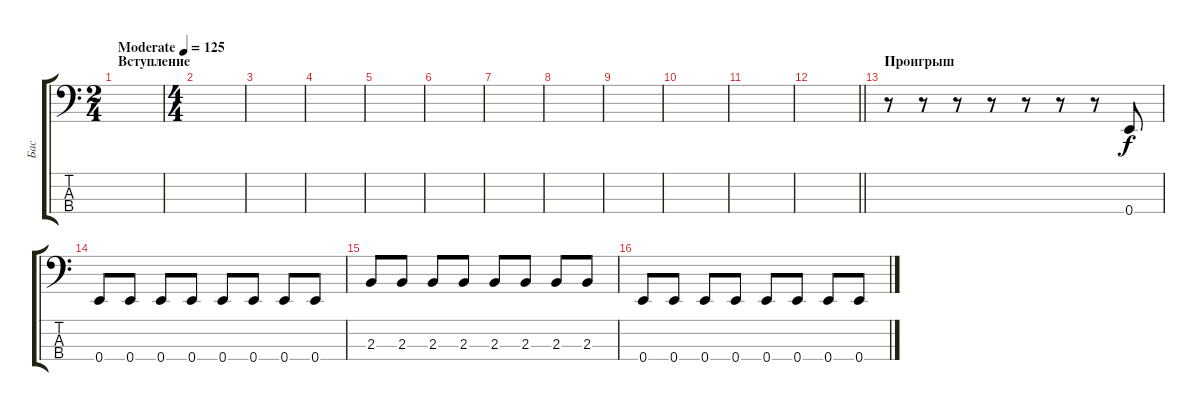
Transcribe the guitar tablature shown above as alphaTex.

\track ("Бас" "Бас") {instrument electricbassfinger}
\staff {score tabs}
\tuning (G2 D2 A1 E1) {hide}
\ts (2 4)
\section ("" "Вступление")
\tempo (125 "Moderate")
\clef f4
\ks c
|
\ts (4 4)
|
|
|
|
|
|
|
|
|
|
\barLineRight lightlight
|
\section ("" "Проигрыш")
r.8 r.8 r.8 r.8 r.8 r.8 r.8 0.4.8 |
0.4.8 0.4.8 0.4.8 0.4.8 0.4.8 0.4.8 0.4.8 0.4.8 |
2.3.8 2.3.8 2.3.8 2.3.8 2.3.8 2.3.8 2.3.8 2.3.8 |
0.4.8 0.4.8 0.4.8 0.4.8 0.4.8 0.4.8 0.4.8 0.4.8
